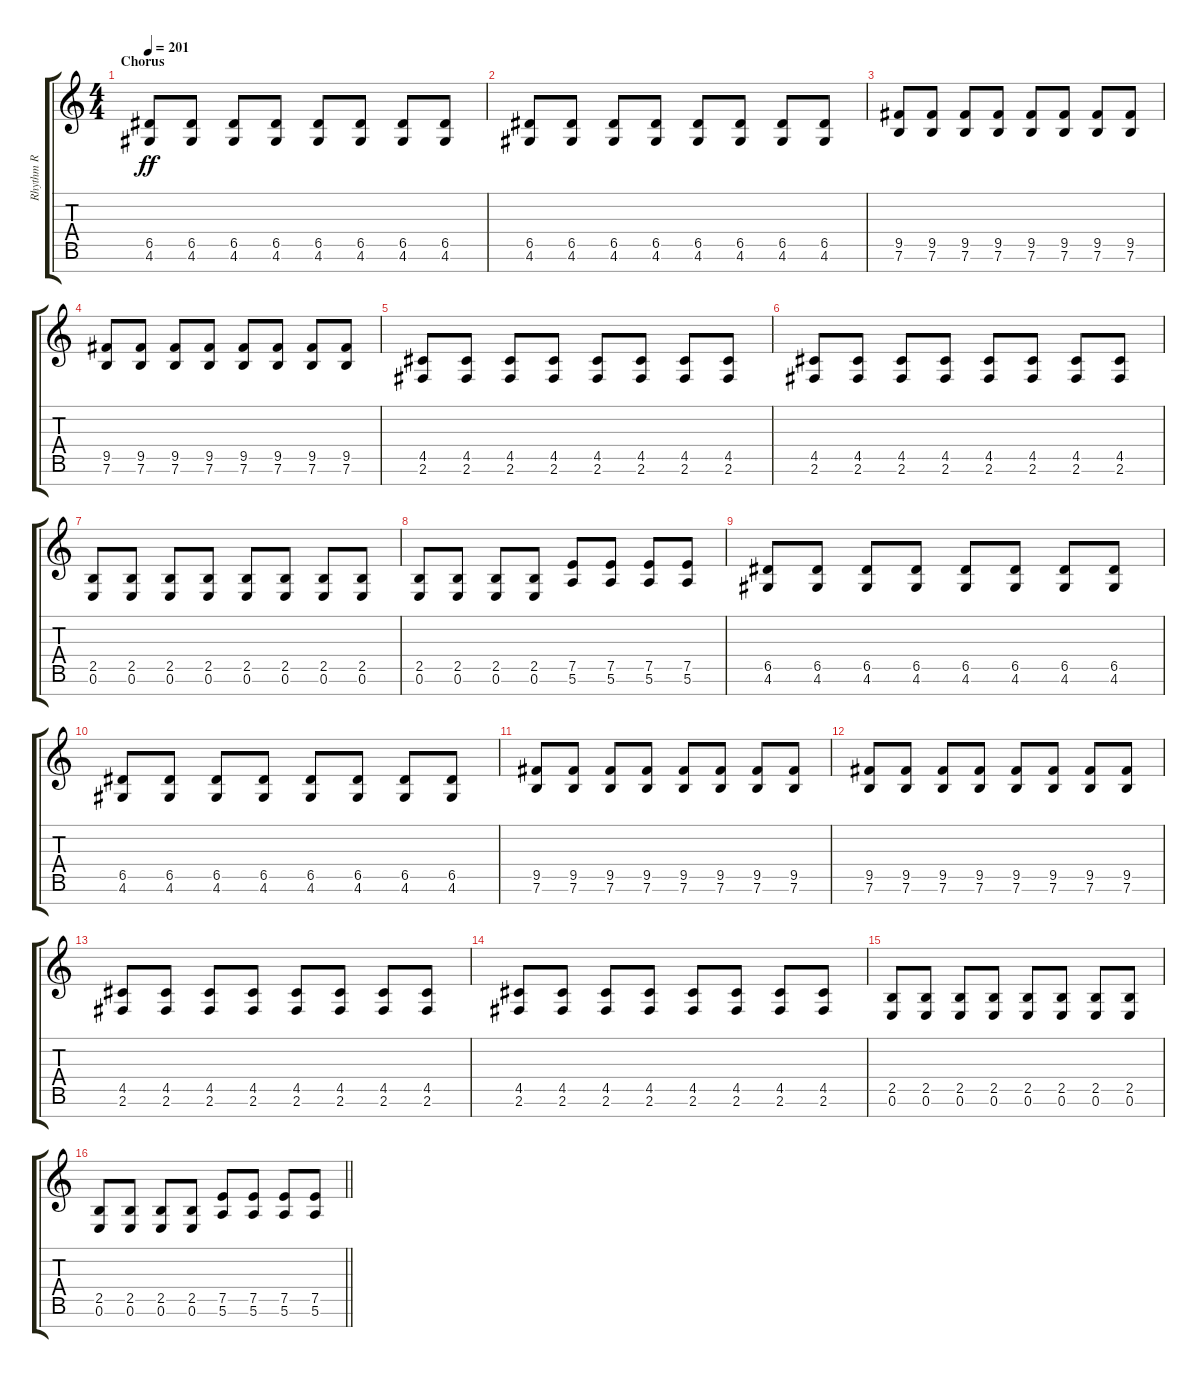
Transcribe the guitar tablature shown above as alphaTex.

\track ("Rhythm R" "Rhythm R") {instrument overdrivenguitar}
\staff {score tabs}
\tuning (E4 B3 G3 D3 A2 E2 B1) {hide}
\ts (4 4)
\section ("" "Chorus")
\tempo 201
\clef g2
\ks c
(6.5 4.6).8{dy ff} (6.5 4.6).8 (6.5 4.6).8 (6.5 4.6).8 (6.5 4.6).8 (6.5 4.6).8 (6.5 4.6).8 (6.5 4.6).8 |
(6.5 4.6).8 (6.5 4.6).8 (6.5 4.6).8 (6.5 4.6).8 (6.5 4.6).8 (6.5 4.6).8 (6.5 4.6).8 (6.5 4.6).8 |
(9.5 7.6).8 (9.5 7.6).8 (9.5 7.6).8 (9.5 7.6).8 (9.5 7.6).8 (9.5 7.6).8 (9.5 7.6).8 (9.5 7.6).8 |
(9.5 7.6).8 (9.5 7.6).8 (9.5 7.6).8 (9.5 7.6).8 (9.5 7.6).8 (9.5 7.6).8 (9.5 7.6).8 (9.5 7.6).8 |
(4.5 2.6).8 (4.5 2.6).8 (4.5 2.6).8 (4.5 2.6).8 (4.5 2.6).8 (4.5 2.6).8 (4.5 2.6).8 (4.5 2.6).8 |
(4.5 2.6).8 (4.5 2.6).8 (4.5 2.6).8 (4.5 2.6).8 (4.5 2.6).8 (4.5 2.6).8 (4.5 2.6).8 (4.5 2.6).8 |
(2.5 0.6).8 (2.5 0.6).8 (2.5 0.6).8 (2.5 0.6).8 (2.5 0.6).8 (2.5 0.6).8 (2.5 0.6).8 (2.5 0.6).8 |
(2.5 0.6).8 (2.5 0.6).8 (2.5 0.6).8 (2.5 0.6).8 (7.5 5.6).8 (7.5 5.6).8 (7.5 5.6).8 (7.5 5.6).8 |
(6.5 4.6).8 (6.5 4.6).8 (6.5 4.6).8 (6.5 4.6).8 (6.5 4.6).8 (6.5 4.6).8 (6.5 4.6).8 (6.5 4.6).8 |
(6.5 4.6).8 (6.5 4.6).8 (6.5 4.6).8 (6.5 4.6).8 (6.5 4.6).8 (6.5 4.6).8 (6.5 4.6).8 (6.5 4.6).8 |
(9.5 7.6).8 (9.5 7.6).8 (9.5 7.6).8 (9.5 7.6).8 (9.5 7.6).8 (9.5 7.6).8 (9.5 7.6).8 (9.5 7.6).8 |
(9.5 7.6).8 (9.5 7.6).8 (9.5 7.6).8 (9.5 7.6).8 (9.5 7.6).8 (9.5 7.6).8 (9.5 7.6).8 (9.5 7.6).8 |
(4.5 2.6).8 (4.5 2.6).8 (4.5 2.6).8 (4.5 2.6).8 (4.5 2.6).8 (4.5 2.6).8 (4.5 2.6).8 (4.5 2.6).8 |
(4.5 2.6).8 (4.5 2.6).8 (4.5 2.6).8 (4.5 2.6).8 (4.5 2.6).8 (4.5 2.6).8 (4.5 2.6).8 (4.5 2.6).8 |
(2.5 0.6).8 (2.5 0.6).8 (2.5 0.6).8 (2.5 0.6).8 (2.5 0.6).8 (2.5 0.6).8 (2.5 0.6).8 (2.5 0.6).8 |
\barLineRight lightlight
(2.5 0.6).8 (2.5 0.6).8 (2.5 0.6).8 (2.5 0.6).8 (7.5 5.6).8 (7.5 5.6).8 (7.5 5.6).8 (7.5 5.6).8
